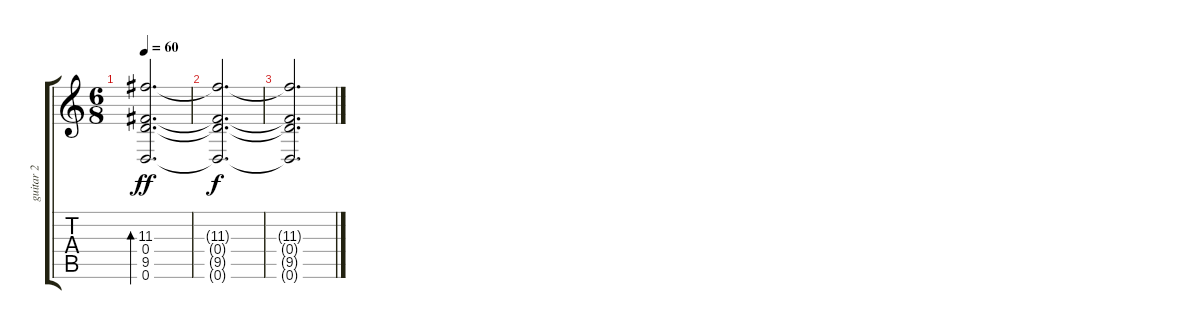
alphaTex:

\track ("guitar 2" "guitar 2") {instrument electricguitarjazz}
\staff {score tabs}
\tuning (E4 B3 G3 D3 A2 D2) {hide}
\ts (6 8)
\tempo 60
\clef g2
\ks c
(11.3 0.4 9.5 0.6).2{d bd 60 dy ff volume 0} |
(11.3{t} 0.4{t} 9.5{t} 0.6{t}).2{d dy f} |
(11.3{t} 0.4{t} 9.5{t} 0.6{t}).2{d}
